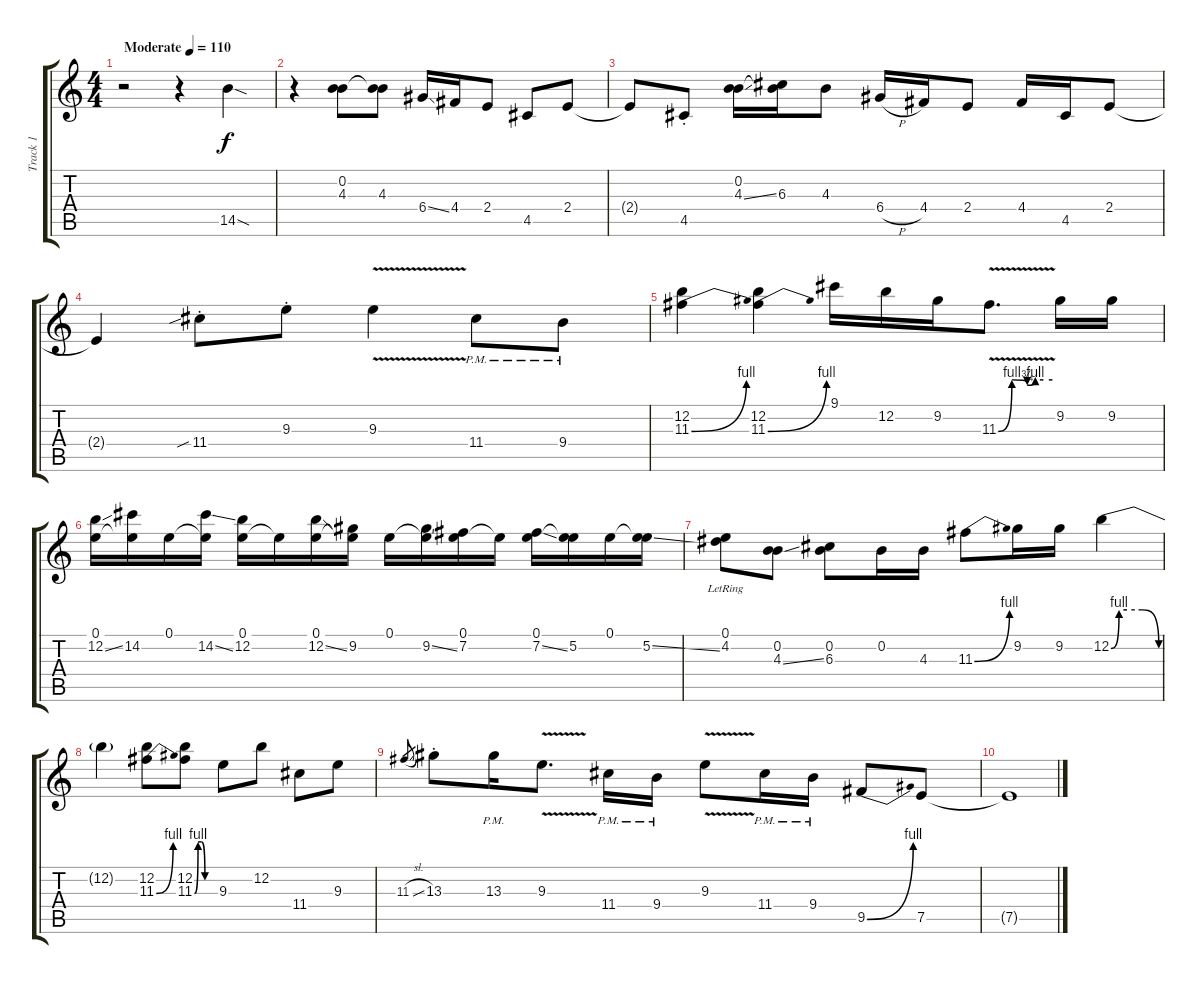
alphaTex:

\track ("Track 1" "Track 1") {instrument overdrivenguitar}
\staff {score tabs}
\tuning (E4 B3 G3 D3 A2 E2) {hide}
\ts (4 4)
\tempo (110 "Moderate")
\clef g2
\ks c
r.2{dy f instrument overdrivenguitar} r.4 14.5{sod}.4 |
r.4 (0.2 4.3).8 (0.2{t} 4.3).8 6.4{ss}.16 4.4.16 2.4.8 4.5.8 2.4.8 |
2.4{t}.8 4.5{st}.8 (0.2 4.3{ss}).16 (0.2{t} 6.3).16 4.3.8 6.4{h}.16 4.4.16 2.4.8 4.4.16 4.5.16 2.4.8 |
2.4{t}.4 11.4{sib st}.8 9.3{st}.8 9.3{v}.4 11.4{pm}.8 9.4{pm}.8 |
(12.2 11.3{be (bend 0 0 60 4)}).4 (12.2 11.3{be (bend 0 0 60 4)}).4 9.1.16 12.2.16 9.2.16 11.3{be (custom 0 0 15 4 32 3 41 4 50 4 60 4) v}.8{d} 9.2.16 9.2.16 |
(0.1 12.2{ss}).16 (0.1{t} 14.2).16 0.1.16 (0.1{t} 14.2{ss}).16 (0.1 12.2).16 0.1{t}.16 (0.1 12.2{ss}).16 (0.1{t} 9.2).16 0.1.16 (0.1{t} 9.2{ss}).16 (0.1 7.2).16 0.1{t}.16 (0.1 7.2{ss}).16 (0.1{t} 5.2).16 0.1.16 (0.1{t} 5.2{ss}).16 |
(0.1{lr} 4.2).8 (0.2 4.3{ss}).8 (0.2 6.3).8 0.2.16 4.3.16 11.3{be (bend 0 0 60 4)}.8 9.2.16 9.2.16 12.2{be (custom 0 0 10 4 20 4 39 4 60 0)}.4 |
12.2{t}.4 (12.2 11.3{be (bend 0 0 60 4)}).8 (12.2 11.3{be (custom 0 0 10 4 20 4 30 0 60 0)}).8 9.3.8 12.2.8 11.4.8 9.3.8 |
11.3{sl}.8{gr} 13.3{st}.8 13.3{pm}.16 9.3{v}.8{d} 11.4{pm}.16 9.4{pm}.16 9.3{v}.8 11.4{pm}.16 9.4{pm}.16 9.5{be (bend 0 0 60 4)}.8 7.5.8 |
7.5{t}.1
